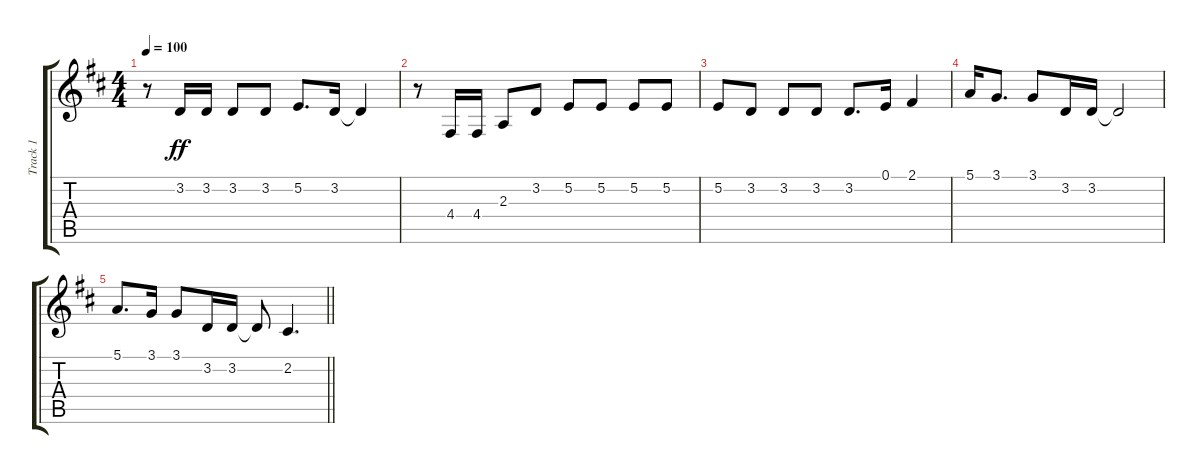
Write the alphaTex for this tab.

\track ("Track 1" "Track 1") {instrument tenorsax}
\staff {score tabs}
\tuning (E4 B3 G3 D3 A2 E2) {hide}
\ts (4 4)
\tempo 100
\clef g2
\ks d
r.8{dy ff} 3.2.16 3.2.16 3.2.8 3.2.8 5.2.8{d} 3.2.16 3.2{t}.4 |
r.8 4.4.16 4.4.16 2.3.8 3.2.8 5.2.8 5.2.8 5.2.8 5.2.8 |
5.2.8 3.2.8 3.2.8 3.2.8 3.2.8{d} 0.1.16 2.1.4 |
5.1.16 3.1.8{d} 3.1.8 3.2.16 3.2.16 3.2{t}.2 |
\barLineRight lightlight
5.1.8{d} 3.1.16 3.1.8 3.2.16 3.2.16 3.2{t}.8 2.2.4{d}
